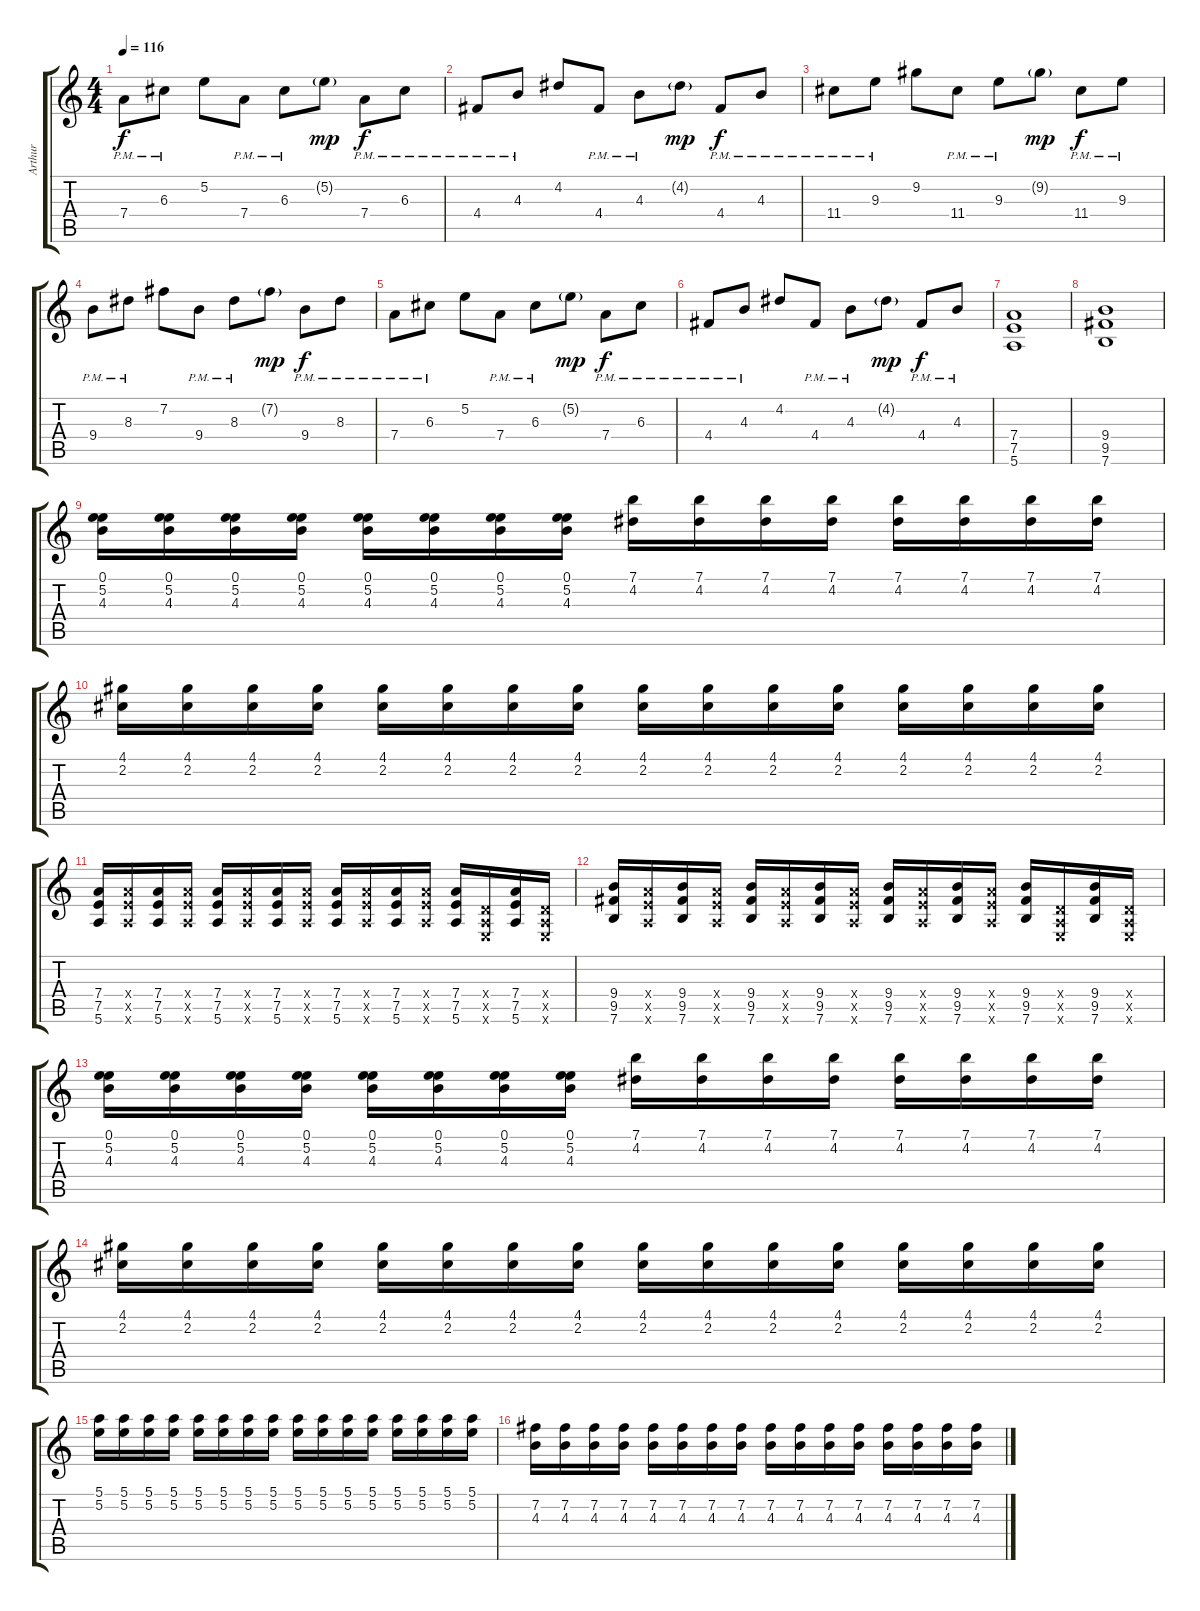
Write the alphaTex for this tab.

\track ("Arthur" "Arthur") {instrument distortionguitar}
\staff {score tabs}
\tuning (E4 B3 G3 D3 A2 E2) {hide}
\ts (4 4)
\tempo 116
\clef g2
\ks c
7.4{pm}.8{dy f} 6.3{pm}.8 5.2.8 7.4{pm}.8 6.3{pm}.8 5.2{g}.8{dy mp} 7.4{pm}.8{dy f} 6.3{pm}.8 |
4.4{pm}.8 4.3{pm}.8 4.2.8 4.4{pm}.8 4.3{pm}.8 4.2{g}.8{dy mp} 4.4{pm}.8{dy f} 4.3{pm}.8 |
11.4{pm}.8 9.3{pm}.8 9.2.8 11.4{pm}.8 9.3{pm}.8 9.2{g}.8{dy mp} 11.4{pm}.8{dy f} 9.3{pm}.8 |
9.4{pm}.8 8.3{pm}.8 7.2.8 9.4{pm}.8 8.3{pm}.8 7.2{g}.8{dy mp} 9.4{pm}.8{dy f} 8.3{pm}.8 |
7.4{pm}.8 6.3{pm}.8 5.2.8 7.4{pm}.8 6.3{pm}.8 5.2{g}.8{dy mp} 7.4{pm}.8{dy f} 6.3{pm}.8 |
4.4{pm}.8 4.3{pm}.8 4.2.8 4.4{pm}.8 4.3{pm}.8 4.2{g}.8{dy mp} 4.4{pm}.8{dy f} 4.3{pm}.8 |
(7.4 7.5 5.6).1{volume 13 instrument distortionguitar} |
(9.4 9.5 7.6).1 |
(0.1 5.2 4.3).16{volume 9} (0.1 5.2 4.3).16 (0.1 5.2 4.3).16 (0.1 5.2 4.3).16 (0.1 5.2 4.3).16 (0.1 5.2 4.3).16 (0.1 5.2 4.3).16 (0.1 5.2 4.3).16 (7.1 4.2).16 (7.1 4.2).16 (7.1 4.2).16 (7.1 4.2).16 (7.1 4.2).16 (7.1 4.2).16 (7.1 4.2).16 (7.1 4.2).16 |
(4.1 2.2).16 (4.1 2.2).16 (4.1 2.2).16 (4.1 2.2).16 (4.1 2.2).16 (4.1 2.2).16 (4.1 2.2).16 (4.1 2.2).16 (4.1 2.2).16 (4.1 2.2).16 (4.1 2.2).16 (4.1 2.2).16 (4.1 2.2).16 (4.1 2.2).16 (4.1 2.2).16 (4.1 2.2).16 |
(7.4 7.5 5.6).16{volume 13} (7.4{x} 7.5{x} 5.6{x}).16 (7.4 7.5 5.6).16 (7.4{x} 7.5{x} 5.6{x}).16 (7.4 7.5 5.6).16 (7.4{x} 7.5{x} 5.6{x}).16 (7.4 7.5 5.6).16 (7.4{x} 7.5{x} 5.6{x}).16 (7.4 7.5 5.6).16 (7.4{x} 7.5{x} 5.6{x}).16 (7.4 7.5 5.6).16 (7.4{x} 7.5{x} 5.6{x}).16 (7.4 7.5 5.6).16 (0.4{x} 0.5{x} 0.6{x}).16 (7.4 7.5 5.6).16 (0.4{x} 0.5{x} 0.6{x}).16 |
(9.4 9.5 7.6).16 (7.4{x} 7.5{x} 5.6{x}).16 (9.4 9.5 7.6).16 (7.4{x} 7.5{x} 5.6{x}).16 (9.4 9.5 7.6).16 (7.4{x} 7.5{x} 5.6{x}).16 (9.4 9.5 7.6).16 (7.4{x} 7.5{x} 5.6{x}).16 (9.4 9.5 7.6).16 (7.4{x} 7.5{x} 5.6{x}).16 (9.4 9.5 7.6).16 (7.4{x} 7.5{x} 5.6{x}).16 (9.4 9.5 7.6).16 (0.4{x} 0.5{x} 0.6{x}).16 (9.4 9.5 7.6).16 (0.4{x} 0.5{x} 0.6{x}).16 |
(0.1 5.2 4.3).16{volume 9} (0.1 5.2 4.3).16 (0.1 5.2 4.3).16 (0.1 5.2 4.3).16 (0.1 5.2 4.3).16 (0.1 5.2 4.3).16 (0.1 5.2 4.3).16 (0.1 5.2 4.3).16 (7.1 4.2).16 (7.1 4.2).16 (7.1 4.2).16 (7.1 4.2).16 (7.1 4.2).16 (7.1 4.2).16 (7.1 4.2).16 (7.1 4.2).16 |
(4.1 2.2).16 (4.1 2.2).16 (4.1 2.2).16 (4.1 2.2).16 (4.1 2.2).16 (4.1 2.2).16 (4.1 2.2).16 (4.1 2.2).16 (4.1 2.2).16 (4.1 2.2).16 (4.1 2.2).16 (4.1 2.2).16 (4.1 2.2).16 (4.1 2.2).16 (4.1 2.2).16 (4.1 2.2).16 |
(5.1 5.2).16 (5.1 5.2).16 (5.1 5.2).16 (5.1 5.2).16 (5.1 5.2).16 (5.1 5.2).16 (5.1 5.2).16 (5.1 5.2).16 (5.1 5.2).16 (5.1 5.2).16 (5.1 5.2).16 (5.1 5.2).16 (5.1 5.2).16 (5.1 5.2).16 (5.1 5.2).16 (5.1 5.2).16 |
(7.2 4.3).16 (7.2 4.3).16 (7.2 4.3).16 (7.2 4.3).16 (7.2 4.3).16 (7.2 4.3).16 (7.2 4.3).16 (7.2 4.3).16 (7.2 4.3).16 (7.2 4.3).16 (7.2 4.3).16 (7.2 4.3).16 (7.2 4.3).16 (7.2 4.3).16 (7.2 4.3).16 (7.2 4.3).16
